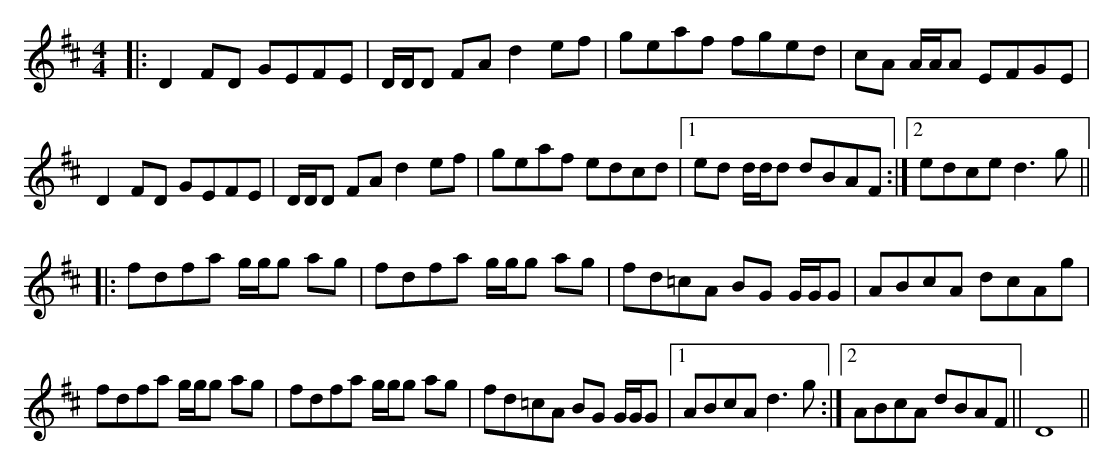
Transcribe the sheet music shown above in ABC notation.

X:1
M:4/4
K:D
|:D2 FD GEFE|D/D/D FA d2 ef|geaf fged|cA A/A/A EFGE|
D2 FD GEFE|D/D/D FA d2 ef|geaf edcd|1 ed d/d/d dBAF:|2 edce d3 g||
|:fdfa g/g/g ag|fdfa g/g/g ag|fd=cA BG G/G/G|ABcA dcAg|
fdfa g/g/g ag|fdfa g/g/g ag|fd=cA BG G/G/G|1 ABcA d3 g:|2 ABcA dBAF||D8||
